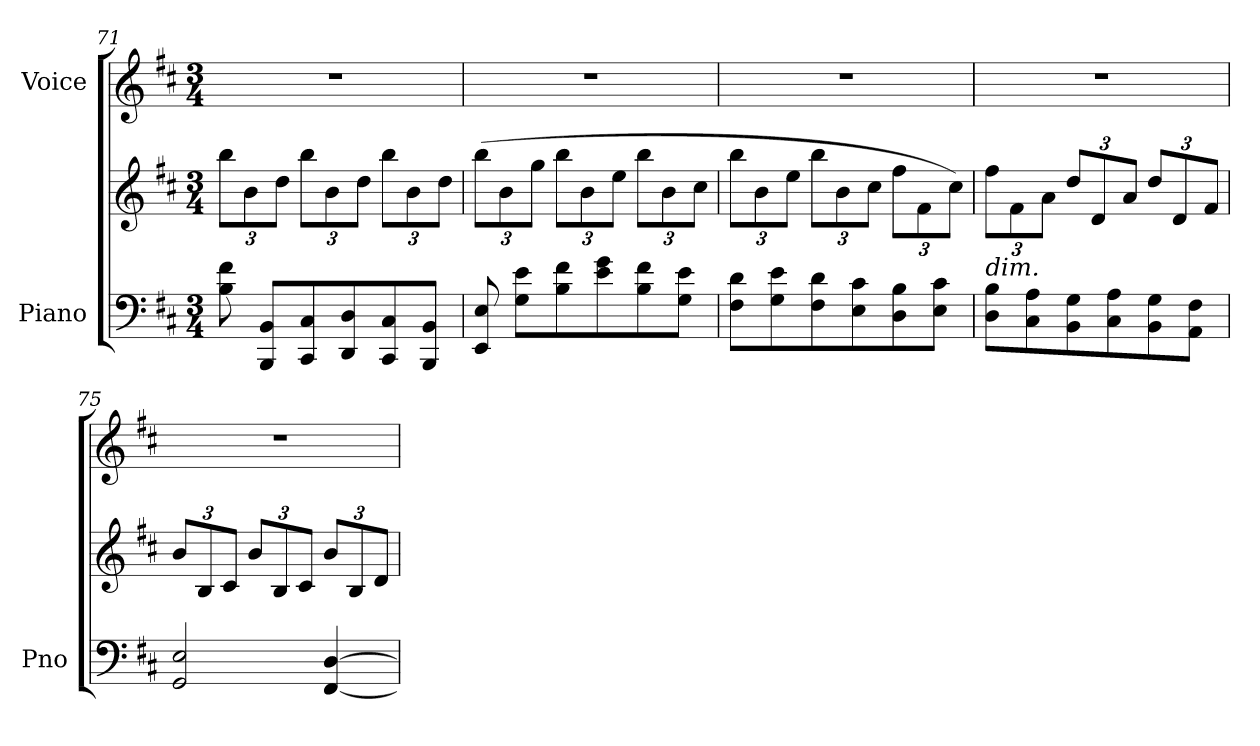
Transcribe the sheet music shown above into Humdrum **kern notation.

**kern	**kern	**kern
*part2	*part2	*part1
*staff3	*staff2	*staff1
*I"Piano	*	*I"Voice
*I'Pno	*	*
*clefF4	*clefG2	*clefG2
*k[f#c#]	*k[f#c#]	*k[f#c#]
*M3/4	*M3/4	*M3/4
*	*Xbrackettup	*
=71	=71	=71
8B\ 8f#\	12bb\L	2.r
.	12b\	.
8BBB/ 8BB/L	.	.
.	12dd\J	.
8CC#/ 8C#/	12bb\L	.
.	12b\	.
8DD/ 8D/	.	.
.	12dd\J	.
8CC#/ 8C#/	12bb\L	.
.	12b\	.
8BBB/ 8BB/J	.	.
.	12dd\J	.
=72	=72	=72
8EE/ 8E/	(>12bb\L	2.r
.	12b\	.
8G\ 8e\L	.	.
.	12gg\J	.
8B\ 8f#\	12bb\L	.
.	12b\	.
8e\ 8g\	.	.
.	12ee\J	.
8B\ 8f#\	12bb\L	.
.	12b\	.
8G\ 8e\J	.	.
.	12cc#\J	.
=73	=73	=73
8F#\ 8d\L	12bb\L	2.r
.	12b\	.
8G\ 8e\	.	.
.	12ee\J	.
8F#\ 8d\	12bb\L	.
.	12b\	.
8E\ 8c#\	.	.
.	12cc#\J	.
8D\ 8B\	12ff#\L	.
.	12f#\	.
8E\ 8c#\J	.	.
.	12cc#\J)	.
=74	=74	=74
*	*	*MM100
!	!LO:TX:b:i:t=dim.	!
*	*	*^
8D\ 8B\L	12ff#\L	2.r	3ryy
.	12f#\	.	.
8C#\ 8A\	.	.	.
.	12a\J	.	.
8BB\ 8G\	12dd/L	.	.
.	12d/	.	12ryy
8C#\ 8A\	.	.	.
*	*	*MM95	*
.	12a/J	.	3ryy
8BB\ 8G\	12dd/L	.	.
.	12d/	.	.
8AA\ 8F#\J	.	.	.
.	12f#/J	.	.
!!LO:LB:g=z	!!
=75	=75	=75	=75
*	*	*MM90	*
2GG/ 2E/	12b/L	2.r	3ryy
.	12B/	.	.
.	12c#/J	.	.
.	12b/L	.	.
*	*	*MM85	*
.	12B/	.	3ryy
.	12c#/J	.	.
[4FF#/ [4D/	12b/L	.	.
.	12B/	.	.
.	12d/J	.	12ryy
*	*	*v	*v
=	=	=
*-	*-	*-
